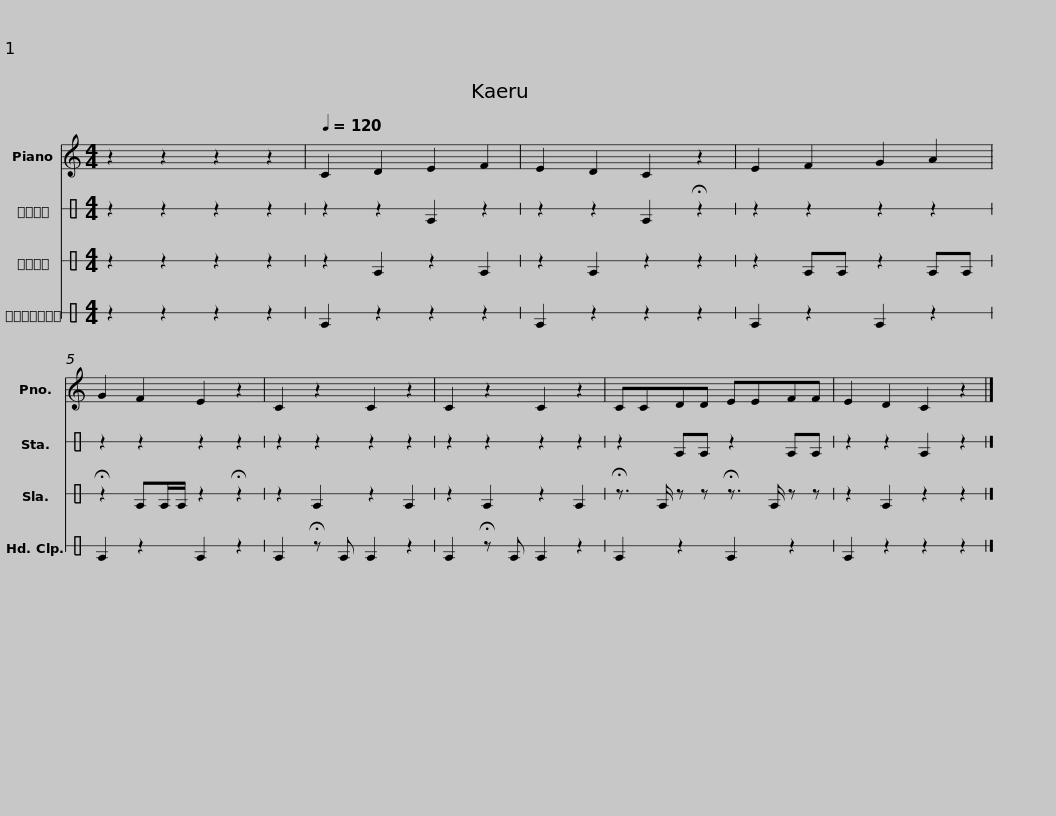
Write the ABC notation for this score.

X:1
%%score 1 2 3 4
L:1/8
M:4/4
I:linebreak $
K:C
V:1 treble
V:2 perc stafflines=1
K:none
V:3 perc stafflines=1
K:none
V:4 perc stafflines=1
K:none
V:1
 z2 z2 z2 z2 |[Q:1/4=120] C2 D2 E2 F2 | E2 D2 C2 z2 | E2 F2 G2 A2 | G2 F2 E2 z2 | %5
 C2 z2 C2 z2 | C2 z2 C2 z2 |$ CCDD EEFF | E2 D2 C2 z2 |] %9
V:2
 z2 z2 z2 z2 | z2 z2 E2 z2 | z2 z2 E2 !fermata!z2 | z2 z2 z2 z2 | z2 z2 z2 z2 | %5
 z2 z2 z2 z2 | z2 z2 z2 z2 |$ z2 EE z2 EE | z2 z2 E2 z2 |] %9
V:3
 z2 z2 z2 z2 | z2 E2 z2 E2 | z2 E2 z2 z2 | z2 EE z2 EE | !fermata!z2 EE/E/ z2 !fermata!z2 | %5
 z2 E2 z2 E2 | z2 E2 z2 E2 |$ !fermata!z3/2 E/ z z !fermata!z3/2 E/ z z | z2 E2 z2 z2 |] %9
V:4
 z2 z2 z2 z2 | E2 z2 z2 z2 | E2 z2 z2 z2 | E2 z2 E2 z2 | E2 z2 E2 z2 | %5
 E2 !fermata!z E E2 z2 | E2 !fermata!z E E2 z2 |$ E2 z2 E2 z2 | E2 z2 z2 z2 |] %9
